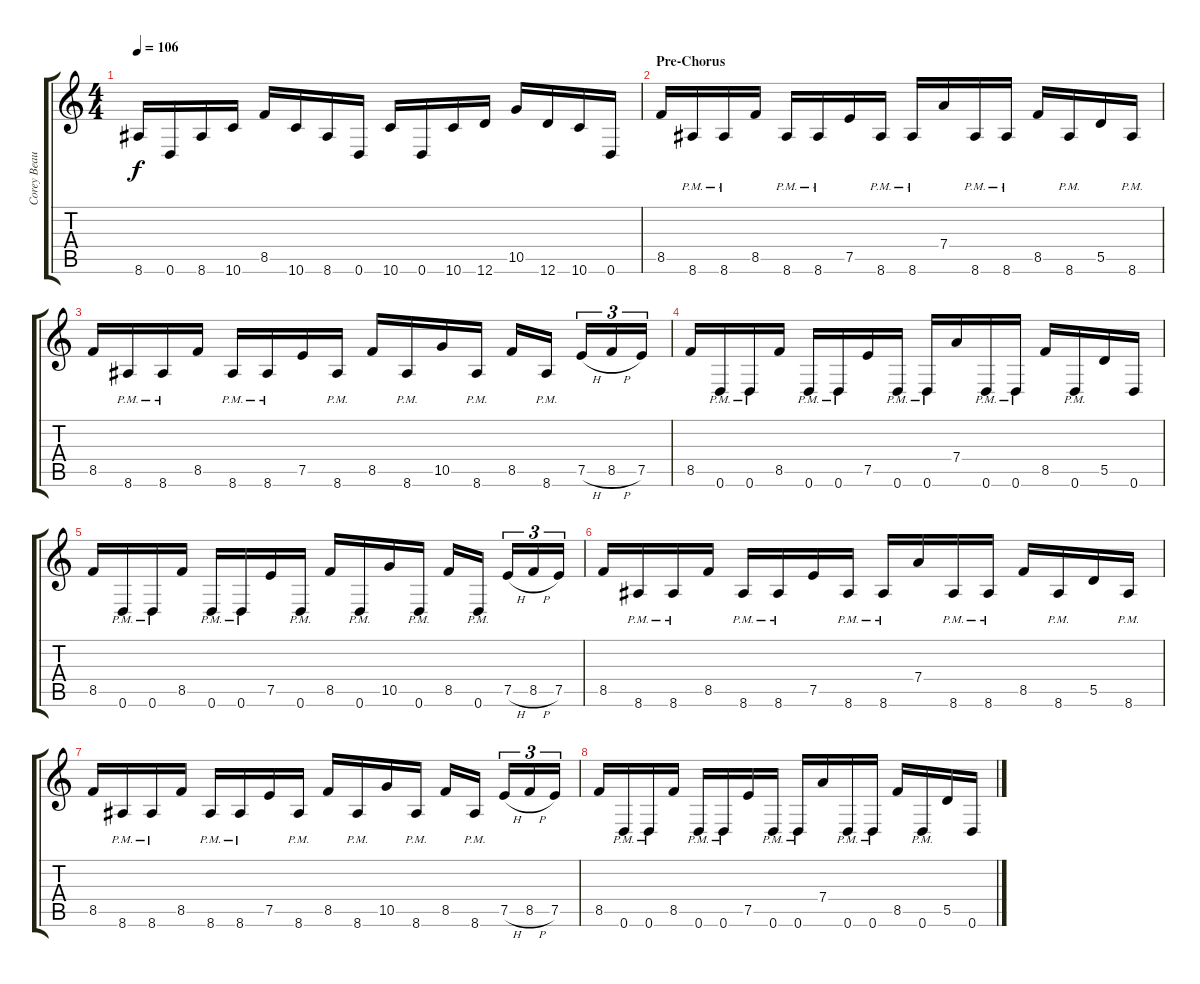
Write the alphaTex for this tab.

\track ("Corey Beaulieu" "Corey Beau") {instrument distortionguitar}
\staff {score tabs}
\tuning (E4 B3 G3 D3 A2 D2) {hide}
\ts (4 4)
\tempo 106
\clef g2
\ks c
8.6.16{dy f} 0.6.16 8.6.16 10.6.16 8.5.16 10.6.16 8.6.16 0.6.16 10.6.16 0.6.16 10.6.16 12.6.16 10.5.16 12.6.16 10.6.16 0.6.16 |
\section ("" "Pre-Chorus")
8.5.16 8.6{pm}.16 8.6{pm}.16 8.5.16 8.6{pm}.16 8.6{pm}.16 7.5.16 8.6{pm}.16 8.6{pm}.16 7.4.16 8.6{pm}.16 8.6{pm}.16 8.5.16 8.6{pm}.16 5.5.16 8.6{pm}.16 |
8.5.16 8.6{pm}.16 8.6{pm}.16 8.5.16 8.6{pm}.16 8.6{pm}.16 7.5.16 8.6{pm}.16 8.5.16 8.6{pm}.16 10.5.16 8.6{pm}.16 8.5.16 8.6{pm}.16 7.5{h}.16{tu (3 2)} 8.5{h}.16{tu (3 2)} 7.5.16{tu (3 2)} |
8.5.16 0.6{pm}.16 0.6{pm}.16 8.5.16 0.6{pm}.16 0.6{pm}.16 7.5.16 0.6{pm}.16 0.6{pm}.16 7.4.16 0.6{pm}.16 0.6{pm}.16 8.5.16 0.6{pm}.16 5.5.16 0.6.16 |
8.5.16 0.6{pm}.16 0.6{pm}.16 8.5.16 0.6{pm}.16 0.6{pm}.16 7.5.16 0.6{pm}.16 8.5.16 0.6{pm}.16 10.5.16 0.6{pm}.16 8.5.16 0.6{pm}.16 7.5{h}.16{tu (3 2)} 8.5{h}.16{tu (3 2)} 7.5.16{tu (3 2)} |
8.5.16 8.6{pm}.16 8.6{pm}.16 8.5.16 8.6{pm}.16 8.6{pm}.16 7.5.16 8.6{pm}.16 8.6{pm}.16 7.4.16 8.6{pm}.16 8.6{pm}.16 8.5.16 8.6{pm}.16 5.5.16 8.6{pm}.16 |
8.5.16 8.6{pm}.16 8.6{pm}.16 8.5.16 8.6{pm}.16 8.6{pm}.16 7.5.16 8.6{pm}.16 8.5.16 8.6{pm}.16 10.5.16 8.6{pm}.16 8.5.16 8.6{pm}.16 7.5{h}.16{tu (3 2)} 8.5{h}.16{tu (3 2)} 7.5.16{tu (3 2)} |
8.5.16 0.6{pm}.16 0.6{pm}.16 8.5.16 0.6{pm}.16 0.6{pm}.16 7.5.16 0.6{pm}.16 0.6{pm}.16 7.4.16 0.6{pm}.16 0.6{pm}.16 8.5.16 0.6{pm}.16 5.5.16 0.6.16
